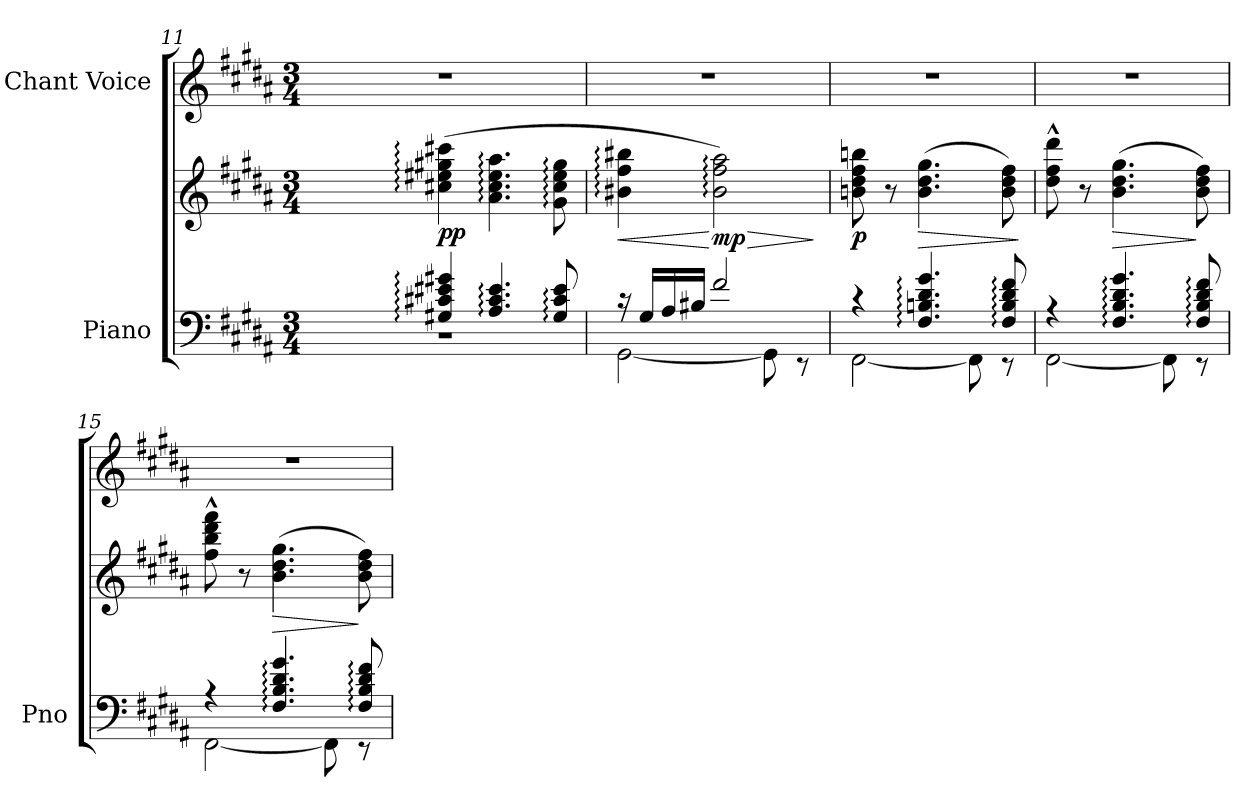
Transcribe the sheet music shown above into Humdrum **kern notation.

**kern	**kern	**dynam	**kern
*part2	*part2	*part2	*part1
*staff3	*staff2	*staff2/3	*staff1
*I"Piano	*	*	*I"Chant Voice
*I'Pno	*	*	*
*clefF4	*clefG2	*	*clefG2
*k[f#c#g#d#a#]	*k[f#c#g#d#a#]	*	*k[f#c#g#d#a#]
*M3/4	*M3/4	*	*M3/4
=11	=11	=11	=11
*^	*	*	*
!	!	!	!LO:DY:b	!
4G#X/: 4c#X/: 4e#X/: 4g#X/:	2.r	(>4cc#X\: 4ee#X\: 4gg#X\: 4ccc#X\:	pp	2.r
4.A#/: 4.c#/: 4.e#/:	.	4.a#\: 4.cc#\: 4.ee#\: 4.aa#\:	.	.
8G#/: 8c#/: 8e#/:	.	8g#\: 8cc#\: 8ee#\: 8gg#\:	.	.
=12	=12	=12	=12	=12
!	!	!	!LO:HP:b	!
16r	[2GG#\	4b#X\: 4ff#\: 4bb#X\:	<	2.r
16G#/LL	.	.	.	.
16A#/	.	.	.	.
16B#X/JJ	.	.	.	.
!	!	!	!LO:HP:n=1:b	!
!	!	!	!LO:DY:n=1:b	!
2f#/	.	2b#\: 2ff#\: 2aa#\:)	[ > mp	.
.	8GG#\]	.	.	.
.	8r	.	.	.
*v	*v	*	*	*
.	.	]	.
=13	=13	=13	=13
*^	*	*	*
!	!	!	!LO:DY:b	!
4r	[2FF#\	8bn\ 8dd#\ 8ff#\ 8bbn\	p	2.r
.	.	8r	.	.
!	!	!	!LO:HP:b	!
4.F#/: 4.Bn/: 4.d#/: 4.g#/:	.	(>4.b\ 4.dd#\ 4.gg#\	>	.
.	8FF#\]	.	.	.
8F#/: 8B/: 8d#/: 8f#/:	8r	8b\ 8dd#\ 8ff#\)	.	.
*v	*v	*	*	*
.	.	]	.
!!LO:LB:g=z
=14	=14	=14	=14
*^	*	*	*
!	!	!	!LO:DY:b	!
!	!	!	!LO:DY:n=1:b	!
4r	[2FF#\	8dd#\^^ 8ff#\^^ 8ddd#\^^	other-dynamics f	2.r
.	.	8r	.	.
!	!	!	!LO:HP:b	!
4.F#/: 4.B/: 4.d#/: 4.g#/:	.	(>4.b\ 4.dd#\ 4.gg#\	>	.
.	8FF#\]	.	.	.
8F#/: 8B/: 8d#/: 8f#/:	8r	8b\ 8dd#\ 8ff#\)	]	.
=15	=15	=15	=15	=15
!	!	!	!LO:DY:b	!
!	!	!	!LO:DY:n=1:b	!
4r	[2FF#\	8ff#\^^ 8bb\^^ 8ddd#\^^ 8fff#\^^	other-dynamics f	2.r
.	.	8r	.	.
!	!	!	!LO:HP:b	!
4.F#/: 4.B/: 4.d#/: 4.g#/:	.	(>4.b\ 4.dd#\ 4.gg#\	>	.
.	8FF#\]	.	.	.
8F#/: 8B/: 8d#/: 8f#/:	8r	8b\ 8dd#\ 8ff#\)	]	.
*v	*v	*	*	*
=	=	=	=
*-	*-	*-	*-
